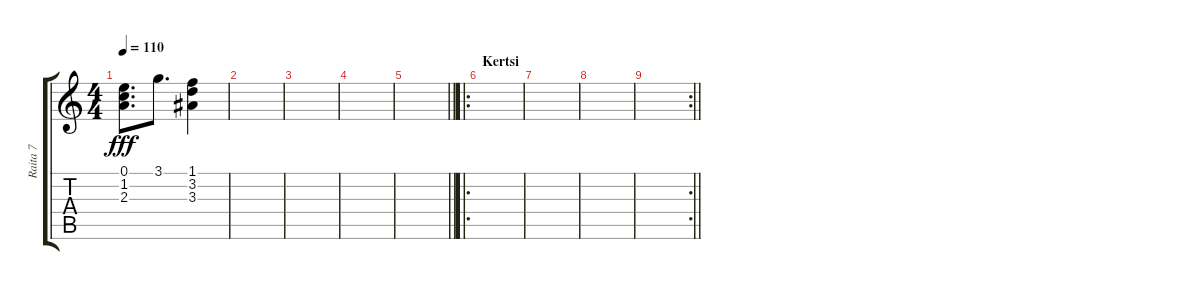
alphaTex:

\track ("Raita 7" "Raita 7") {instrument acousticguitarsteel}
\staff {score tabs}
\tuning (E4 B3 G3 D3 A2 E2) {hide}
\ts (4 4)
\tempo 110
\clef g2
\ks c
(0.1 1.2 2.3).8{d dy fff} 3.1.8{d} (1.1 3.2 3.3).4 |
|
|
|
\barLineRight lightlight
|
\ro
\section ("" "Kertsi")
|
|
|
\rc 2
\barLineRight lightlight
